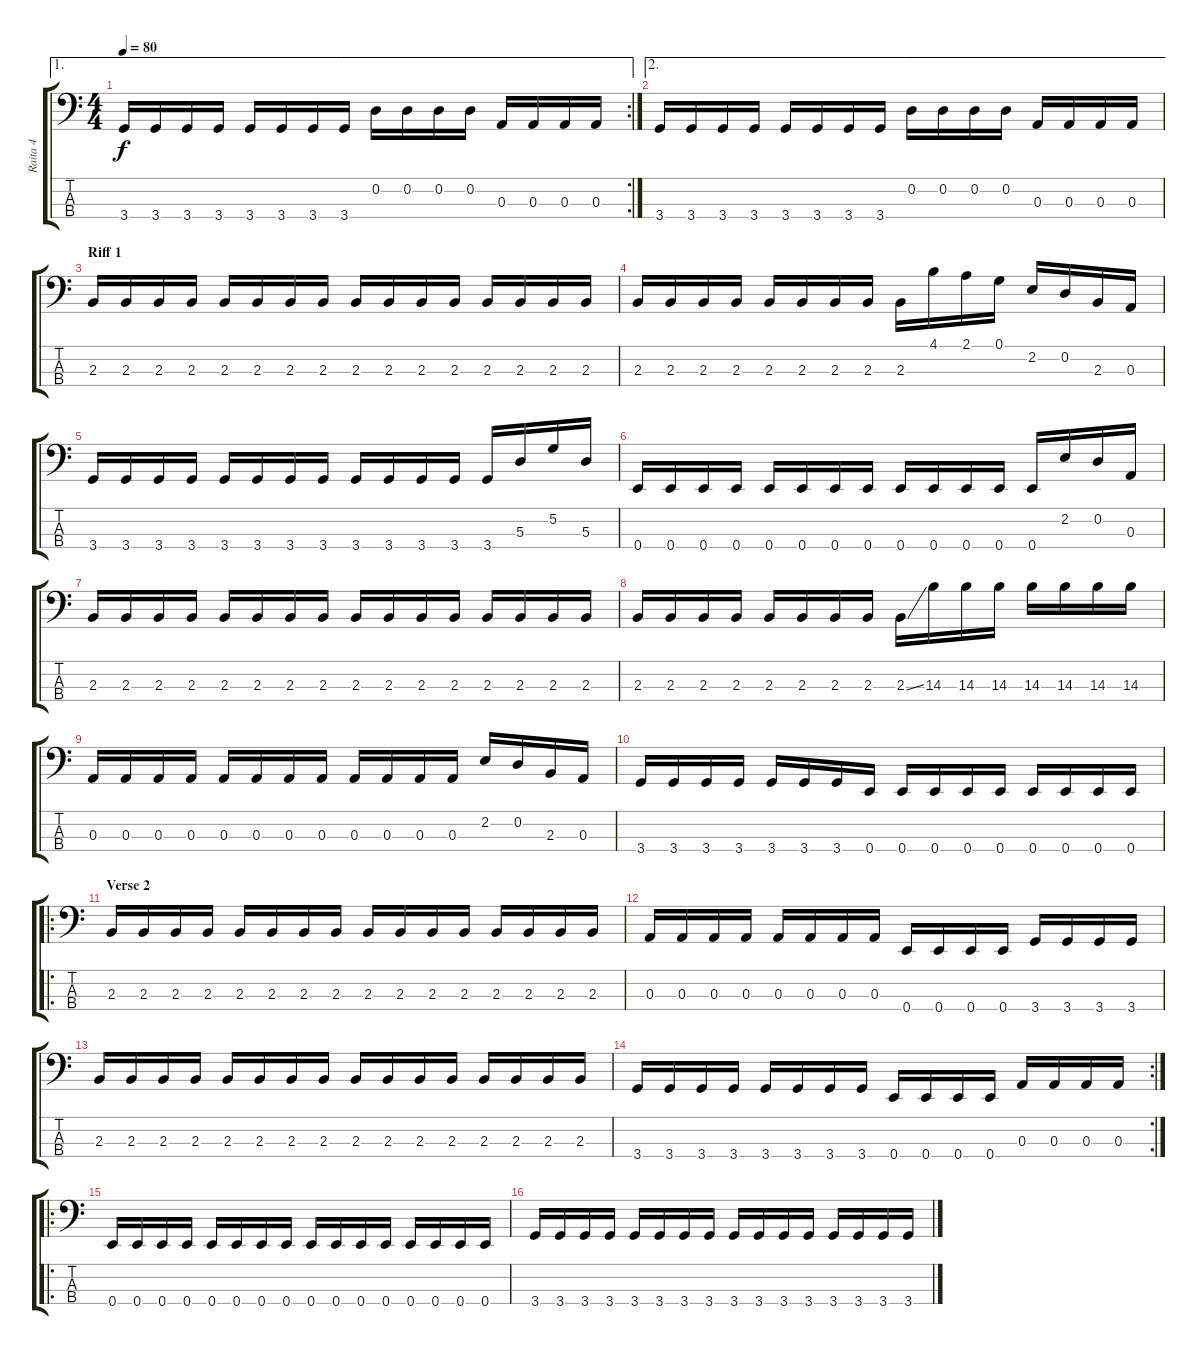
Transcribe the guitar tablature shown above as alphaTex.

\track ("Raita 4" "Raita 4") {instrument electricbassfinger}
\staff {score tabs}
\tuning (G2 D2 A1 E1) {hide}
\ae 1
\rc 2
\ts (4 4)
\tempo 80
\clef f4
\ks c
3.4.16{dy f} 3.4.16 3.4.16 3.4.16 3.4.16 3.4.16 3.4.16 3.4.16 0.2.16 0.2.16 0.2.16 0.2.16 0.3.16 0.3.16 0.3.16 0.3.16 |
\ae 2
3.4.16 3.4.16 3.4.16 3.4.16 3.4.16 3.4.16 3.4.16 3.4.16 0.2.16 0.2.16 0.2.16 0.2.16 0.3.16 0.3.16 0.3.16 0.3.16 |
\section ("" "Riff 1")
2.3.16 2.3.16 2.3.16 2.3.16 2.3.16 2.3.16 2.3.16 2.3.16 2.3.16 2.3.16 2.3.16 2.3.16 2.3.16 2.3.16 2.3.16 2.3.16 |
2.3.16 2.3.16 2.3.16 2.3.16 2.3.16 2.3.16 2.3.16 2.3.16 2.3.16 4.1.16 2.1.16 0.1.16 2.2.16 0.2.16 2.3.16 0.3.16 |
3.4.16 3.4.16 3.4.16 3.4.16 3.4.16 3.4.16 3.4.16 3.4.16 3.4.16 3.4.16 3.4.16 3.4.16 3.4.16 5.3.16 5.2.16 5.3.16 |
0.4.16 0.4.16 0.4.16 0.4.16 0.4.16 0.4.16 0.4.16 0.4.16 0.4.16 0.4.16 0.4.16 0.4.16 0.4.16 2.2.16 0.2.16 0.3.16 |
2.3.16 2.3.16 2.3.16 2.3.16 2.3.16 2.3.16 2.3.16 2.3.16 2.3.16 2.3.16 2.3.16 2.3.16 2.3.16 2.3.16 2.3.16 2.3.16 |
2.3.16 2.3.16 2.3.16 2.3.16 2.3.16 2.3.16 2.3.16 2.3.16 2.3{ss}.16 14.3.16 14.3.16 14.3.16 14.3.16 14.3.16 14.3.16 14.3.16 |
0.3.16 0.3.16 0.3.16 0.3.16 0.3.16 0.3.16 0.3.16 0.3.16 0.3.16 0.3.16 0.3.16 0.3.16 2.2.16 0.2.16 2.3.16 0.3.16 |
3.4.16 3.4.16 3.4.16 3.4.16 3.4.16 3.4.16 3.4.16 0.4.16 0.4.16 0.4.16 0.4.16 0.4.16 0.4.16 0.4.16 0.4.16 0.4.16 |
\ro
\section ("" "Verse 2")
2.3.16 2.3.16 2.3.16 2.3.16 2.3.16 2.3.16 2.3.16 2.3.16 2.3.16 2.3.16 2.3.16 2.3.16 2.3.16 2.3.16 2.3.16 2.3.16 |
0.3.16 0.3.16 0.3.16 0.3.16 0.3.16 0.3.16 0.3.16 0.3.16 0.4.16 0.4.16 0.4.16 0.4.16 3.4.16 3.4.16 3.4.16 3.4.16 |
2.3.16 2.3.16 2.3.16 2.3.16 2.3.16 2.3.16 2.3.16 2.3.16 2.3.16 2.3.16 2.3.16 2.3.16 2.3.16 2.3.16 2.3.16 2.3.16 |
\rc 2
3.4.16 3.4.16 3.4.16 3.4.16 3.4.16 3.4.16 3.4.16 3.4.16 0.4.16 0.4.16 0.4.16 0.4.16 0.3.16 0.3.16 0.3.16 0.3.16 |
\ro
0.4.16 0.4.16 0.4.16 0.4.16 0.4.16 0.4.16 0.4.16 0.4.16 0.4.16 0.4.16 0.4.16 0.4.16 0.4.16 0.4.16 0.4.16 0.4.16 |
3.4.16 3.4.16 3.4.16 3.4.16 3.4.16 3.4.16 3.4.16 3.4.16 3.4.16 3.4.16 3.4.16 3.4.16 3.4.16 3.4.16 3.4.16 3.4.16
